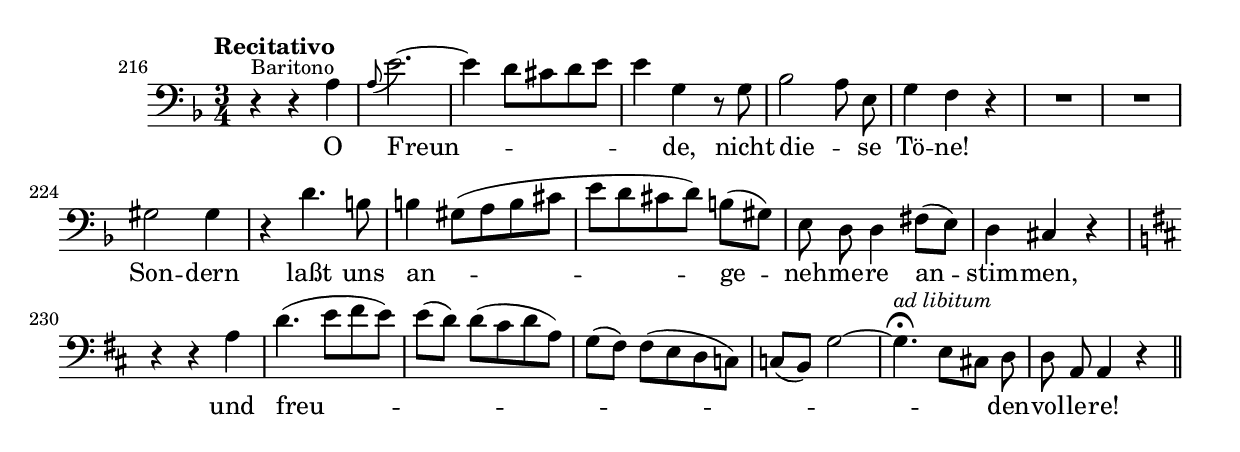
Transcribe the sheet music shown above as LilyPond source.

%% DO NOT EDIT this file manually; it is automatically
%% generated from LSR http://lsr.dsi.unimi.it
%% Make any changes in LSR itself, or in Documentation/snippets/new/ ,
%% and then run scripts/auxiliar/makelsr.py
%%
%% This file is in the public domain.
\version "2.19.2"

\header {
  lsrtags = "headword"

  texidoc = "
Vocal headword

"
  doctitle = "Vocal headword"
} % begin verbatim

\layout {
  \context {
    \Score
    \override PaperColumn.keep-inside-line = ##t
    \override NonMusicalPaperColumn.keep-inside-line = ##t
  }
}

% L. van Beethoven. Symphony No. 9 in D minor, op.125; Finale
% mm. 216 -- 236
% Text: F. von Schiller

\score {
  \new Staff \relative c' {
    \set Score.currentBarNumber = 216
    \bar ""  % make first bar number be shown
    \clef bass \key d \minor \time 3/4
    % \tempo "Presto"
    % \compressFullBarRests  R2.*8
    \tempo "Recitativo"
    \autoBeamOff
    r4^\markup { \small Baritono } r a
    \appoggiatura a8 e'2. ~
    4 d8[ cis d e]
    e4 g, r8 g
    bes2 a8 e
    g4 f r
    R2.*2
    gis2 gis4
    r4 d'4. b8
    b4 gis8([ a b cis]
    e8[ d cis d)] b([ gis)]
    e8 d d4 fis8([ e)]
    d4 cis r
    \key d \major
    r4 r a'
    d4.( e8[ fis e)]
    e([ d)] d([ cis d a)]
    g8([ fis)] fis([ e d c)]
    c8([ b)] g'2~
    \once \override Script.outside-staff-priority = #1 % put fermata closer to staff
    g4.\fermata ^\markup { \small \italic "ad libitum" } e8[ cis!] d
    d8 a a4 r \bar "||"

    % \time 4/4 \tempo "Allegro assai"
    % R1
    % e''4^\f d r2
    % R1
    % e4( ^\f d2) a8([ g)]
  }
  \addlyrics {
    O Freun -- _ _ de, nicht die -- _ se Tö -- ne!
    Son -- dern laßt uns an -- _ ge -- neh -- me -- re an -- stim -- men,
    und freu -- _ _ _ _ _ _ _ den -- vol -- le -- re!
    % Freu -- de, Freu -- de,__
  }
}
